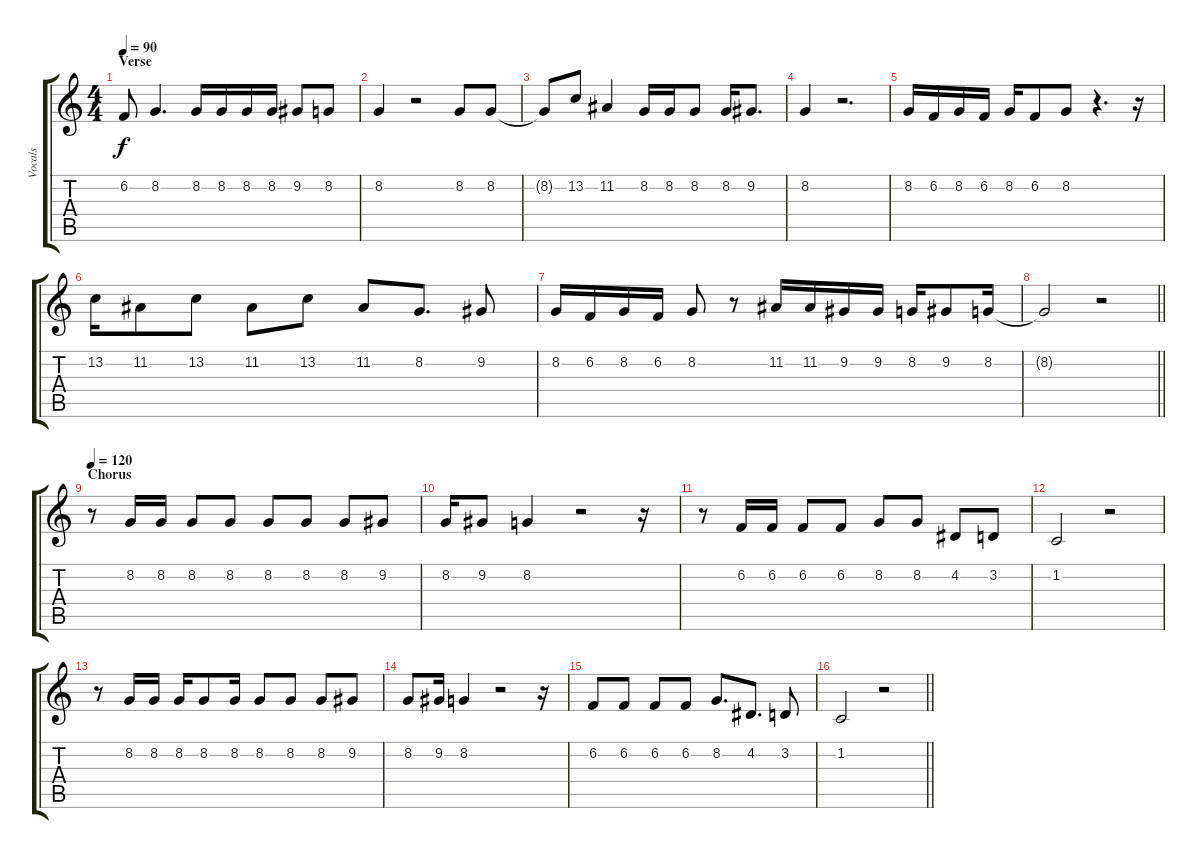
\track ("Vocals" "Vocals") {instrument altosax}
\staff {score tabs}
\tuning (E4 B3 G3 D3 A2 E2) {hide}
\ts (4 4)
\section ("" "Verse")
\tempo 90
\clef g2
\ks c
6.2.8{dy f} 8.2.4{d} 8.2.16 8.2.16 8.2.16 8.2.16 9.2.8 8.2.8 |
8.2.4 r.2 8.2.8 8.2.8 |
8.2{t}.8 13.2.8 11.2.4 8.2.16 8.2.16 8.2.8 8.2.16 9.2.8{d} |
8.2.4 r.2{d} |
8.2.16 6.2.16 8.2.16 6.2.16 8.2.16 6.2.8 8.2.8 r.4{d} r.16 |
13.2.16 11.2.8 13.2.8 11.2.8 13.2.8 11.2.8 8.2.8{d} 9.2.8 |
8.2.16 6.2.16 8.2.16 6.2.16 8.2.8 r.8 11.2.16 11.2.16 9.2.16 9.2.16 8.2.16 9.2.8 8.2.16 |
\barLineRight lightlight
8.2{t}.2 r.2 |
\section ("" "Chorus")
\tempo 120
r.8 8.2.16 8.2.16 8.2.8 8.2.8 8.2.8 8.2.8 8.2.8 9.2.8 |
8.2.16 9.2.8 8.2.4 r.2 r.16 |
r.8 6.2.16 6.2.16 6.2.8 6.2.8 8.2.8 8.2.8 4.2.8 3.2.8 |
1.2.2 r.2 |
r.8 8.2.16 8.2.16 8.2.16 8.2.8 8.2.16 8.2.8 8.2.8 8.2.8 9.2.8 |
8.2.8 9.2.16 8.2.4 r.2 r.16 |
6.2.8 6.2.8 6.2.8 6.2.8 8.2.8{d} 4.2.8{d} 3.2.8 |
\barLineRight lightlight
1.2.2 r.2
